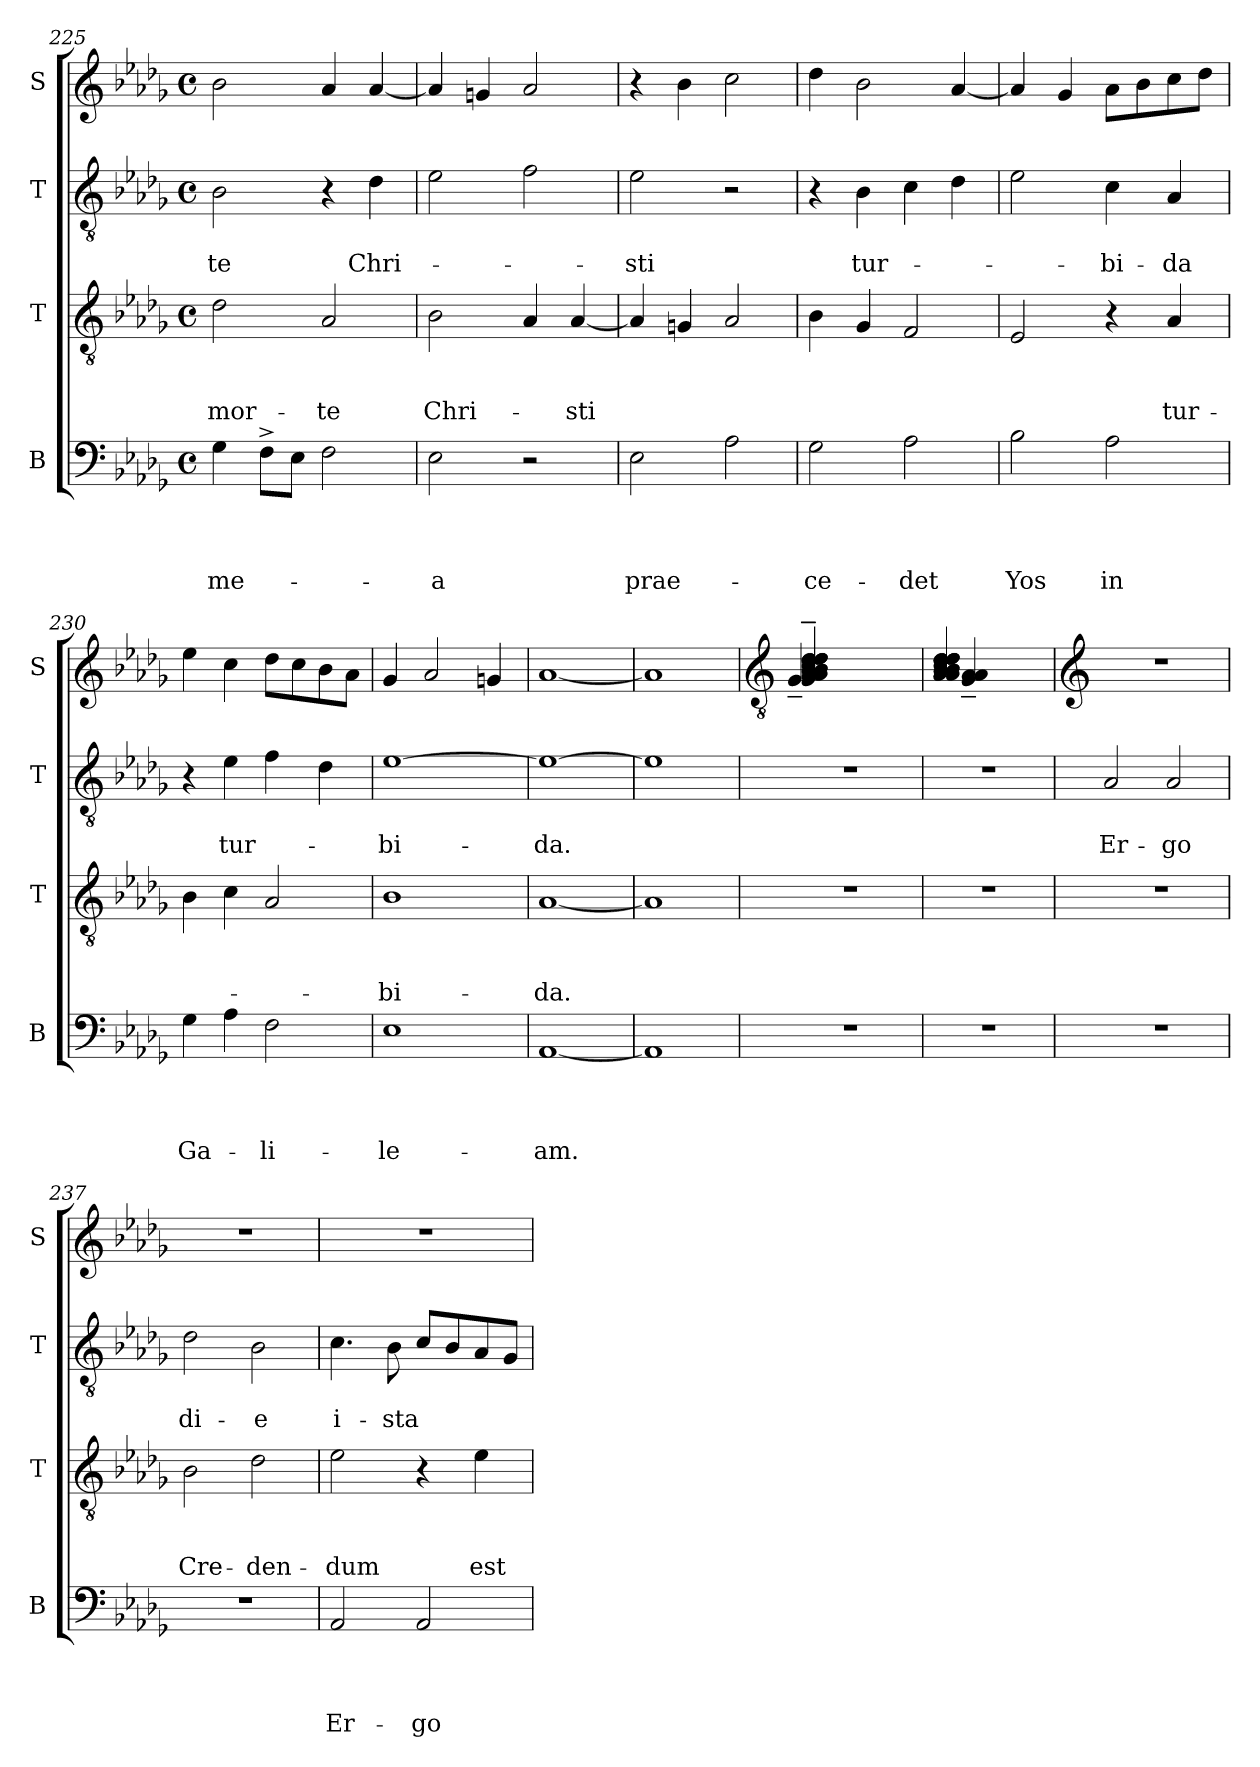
**kern	**text	**text	**text	**text	**kern	**text	**text	**text	**kern	**text	**text	**kern
*part4	*part4	*part4	*part4	*part4	*part3	*part3	*part3	*part3	*part2	*part2	*part2	*part1
*staff4	*staff4	*staff4	*staff4	*staff4	*staff3	*staff3	*staff3	*staff3	*staff2	*staff2	*staff2	*staff1
*I"B	*	*	*	*	*I"T	*	*	*	*I"T	*	*	*I"S
*I'B	*	*	*	*	*I'T	*	*	*	*I'T	*	*	*I'S
!!LO:LB:g=z
*clefF4	*	*	*	*	*clefGv2	*	*	*	*clefGv2	*	*	*clefG2
*k[b-e-a-d-g-]	*	*	*	*	*k[b-e-a-d-g-]	*	*	*	*k[b-e-a-d-g-]	*	*	*k[b-e-a-d-g-]
*D-:	*	*	*	*	*D-:	*	*	*	*D-:	*	*	*D-:
*M4/4	*	*	*	*	*M4/4	*	*	*	*M4/4	*	*	*M4/4
*met(c)	*	*	*	*	*met(c)	*	*	*	*met(c)	*	*	*met(c)
=225	=225	=225	=225	=225	=225	=225	=225	=225	=225	=225	=225	=225
!	!	!	!	!LO:LY:b	!	!	!	!LO:LY:b	!	!	!LO:LY:b	!
4G-\	.	.	.	me-	2d-\	.	.	mor-	2B-\	.	-te	2b-\
8F^>\L	.	.	.	.	.	.	.	.	.	.	.	.
8E-\J	.	.	.	.	.	.	.	.	.	.	.	.
!	!	!	!	!	!	!	!	!LO:LY:b	!	!	!	!
2F\	.	.	.	.	2A-/	.	.	-te	4r	.	.	4a-/
!	!	!	!	!	!	!	!	!	!	!	!LO:LY:b	!
.	.	.	.	.	.	.	.	.	4d-\	.	Chri-	[<4a-/
=226	=226	=226	=226	=226	=226	=226	=226	=226	=226	=226	=226	=226
!	!	!	!	!LO:LY:b	!	!	!	!LO:LY:b	!	!	!	!
2E-\	.	.	.	-a	2B-\	.	.	Chri-	2e-\	.	.	4a-/]
.	.	.	.	.	.	.	.	.	.	.	.	4gn/
2r	.	.	.	.	4A-/	.	.	.	2f\	.	.	2a-/
!	!	!	!	!	!	!	!	!LO:LY:b	!	!	!	!
.	.	.	.	.	[<4A-/	.	.	-sti	.	.	.	.
=227	=227	=227	=227	=227	=227	=227	=227	=227	=227	=227	=227	=227
!	!	!	!	!LO:LY:b	!	!	!	!	!	!	!LO:LY:b	!
2E-\	.	.	.	prae-	4A-/]	.	.	.	2e-\	.	-sti	4r
.	.	.	.	.	4Gn/	.	.	.	.	.	.	4b-\
2A-\	.	.	.	.	2A-/	.	.	.	2r	.	.	2cc\
=228	=228	=228	=228	=228	=228	=228	=228	=228	=228	=228	=228	=228
!	!	!	!	!LO:LY:b	!	!	!	!	!	!	!	!
2G-\	.	.	.	-ce-	4B-\	.	.	.	4r	.	.	4dd-\
!	!	!	!	!	!	!	!	!	!	!	!LO:LY:b	!
.	.	.	.	.	4G-/	.	.	.	4B-\	.	tur-	2b-\
!	!	!	!	!LO:LY:b	!	!	!	!	!	!	!	!
2A-\	.	.	.	-det	2F/	.	.	.	4c\	.	.	.
.	.	.	.	.	.	.	.	.	4d-\	.	.	[<4a-/
=229	=229	=229	=229	=229	=229	=229	=229	=229	=229	=229	=229	=229
!	!	!	!	!LO:LY:b	!	!	!	!	!	!	!	!
2B-\	.	.	.	Yos	2E-/	.	.	.	2e-\	.	.	4a-/]
.	.	.	.	.	.	.	.	.	.	.	.	4g-/
!	!	!	!	!LO:LY:b	!	!	!	!	!	!	!LO:LY:b	!
2A-\	.	.	.	in	4r	.	.	.	4c\	.	-bi-	8a-\L
.	.	.	.	.	.	.	.	.	.	.	.	8b-\
!	!	!	!	!	!	!	!	!LO:LY:b	!	!	!LO:LY:b	!
.	.	.	.	.	4A-/	.	.	tur-	4A-/	.	-da	8cc\
.	.	.	.	.	.	.	.	.	.	.	.	8dd-\J
=230	=230	=230	=230	=230	=230	=230	=230	=230	=230	=230	=230	=230
!	!	!	!	!LO:LY:b	!	!	!	!	!	!	!	!
4G-\	.	.	.	Ga-	4B-\	.	.	.	4r	.	.	4ee-\
!	!	!	!	!	!	!	!	!	!	!	!LO:LY:b	!
4A-\	.	.	.	.	4c\	.	.	.	4e-\	.	tur-	4cc\
!	!	!	!	!LO:LY:b	!	!	!	!	!	!	!	!
2F\	.	.	.	-li-	2A-/	.	.	.	4f\	.	.	8dd-\L
.	.	.	.	.	.	.	.	.	.	.	.	8cc\
.	.	.	.	.	.	.	.	.	4d-\	.	.	8b-\
.	.	.	.	.	.	.	.	.	.	.	.	8a-\J
=231	=231	=231	=231	=231	=231	=231	=231	=231	=231	=231	=231	=231
!	!	!	!	!LO:LY:b	!	!	!	!LO:LY:b	!	!	!LO:LY:b	!
1E-	.	.	.	-le-	1B-	.	.	-bi-	[>1e-	.	-bi-	4g-/
.	.	.	.	.	.	.	.	.	.	.	.	2a-/
.	.	.	.	.	.	.	.	.	.	.	.	4gn/
=232	=232	=232	=232	=232	=232	=232	=232	=232	=232	=232	=232	=232
!	!	!	!	!LO:LY:b	!	!	!	!LO:LY:b	!	!	!LO:LY:b	!
[<1AA-	.	.	.	-am.	[<1A-	.	.	-da.	1e-_	.	-da.	[<1a-
=233	=233	=233	=233	=233	=233	=233	=233	=233	=233	=233	=233	=233
1AA-]	.	.	.	.	1A-]	.	.	.	1e-]	.	.	1a-]
!!LO:LB:g=z
=234	=234	=234	=234	=234	=234	=234	=234	=234	=234	=234	=234	=234
*	*	*	*	*	*	*	*	*	*	*	*	*clefGv2
*	*	*	*	*	*	*	*	*	*	*	*	*^
1r	.	.	.	.	1r	.	.	.	1r	.	.	4G-/~< 4A-/~< 4A-/~< 4B-/~< 4B-/~< 4B-/~< 4c/~< 4d-/~< 4d-/~< 4d-/~< 4d-/~< 4d-/~<	4G-~</
.	.	.	.	.	.	.	.	.	.	.	.	2.ryy	2.ryy
!!LO:LB:g=z	!!
=235	=235	=235	=235	=235	=235	=235	=235	=235	=235	=235	=235	=235	=235
1r	.	.	.	.	1r	.	.	.	1r	.	.	4A-/ 4A-/ 4A-/ 4B-/ 4B-/ 4B-/ 4c/ 4d-/ 4d-/ 4d-/ 4d-/ 4d-/	4G-/~< 4A-/~< 4A-/~<
.	.	.	.	.	.	.	.	.	.	.	.	2.ryy	2.ryy
*	*	*	*	*	*	*	*	*	*	*	*	*v	*v
!!LO:PB:g=z
=236	=236	=236	=236	=236	=236	=236	=236	=236	=236	=236	=236	=236
*	*	*	*	*	*	*	*	*	*	*	*	*clefG2
*	*	*	*	*	*	*	*	*	*	*	*	*^
!	!	!	!	!	!	!	!	!	!	!	!LO:LY:b	!	!
*	*	*	*	*	*	*	*	*	*	*	*	*v	*v
1r	.	.	.	.	1r	.	.	.	2A-/	.	Er-	1r
!	!	!	!	!	!	!	!	!	!	!	!LO:LY:b	!
.	.	.	.	.	.	.	.	.	2A-/	.	-go	.
=237	=237	=237	=237	=237	=237	=237	=237	=237	=237	=237	=237	=237
!	!	!	!	!	!	!	!	!LO:LY:b	!	!	!LO:LY:b	!
1r	.	.	.	.	2B-\	.	.	Cre-	2d-\	.	di-	1r
!	!	!	!	!	!	!	!	!LO:LY:b	!	!	!LO:LY:b	!
.	.	.	.	.	2d-\	.	.	-den-	2B-\	.	-e	.
=238	=238	=238	=238	=238	=238	=238	=238	=238	=238	=238	=238	=238
!	!	!	!	!LO:LY:b	!	!	!	!LO:LY:b	!	!	!LO:LY:b	!
2AA-/	.	.	.	Er-	2e-\	.	.	-dum	4.c\	.	i-	1r
!	!	!	!	!	!	!	!	!	!	!	!LO:LY:b	!
.	.	.	.	.	.	.	.	.	8B-\	.	-sta	.
!	!	!	!	!LO:LY:b	!	!	!	!	!	!	!	!
2AA-/	.	.	.	-go	4r	.	.	.	8c/L	.	.	.
.	.	.	.	.	.	.	.	.	8B-/	.	.	.
!	!	!	!	!	!	!	!	!LO:LY:b	!	!	!	!
.	.	.	.	.	4e-\	.	.	est	8A-/	.	.	.
.	.	.	.	.	.	.	.	.	8G-/J	.	.	.
=	=	=	=	=	=	=	=	=	=	=	=	=
*-	*-	*-	*-	*-	*-	*-	*-	*-	*-	*-	*-	*-
